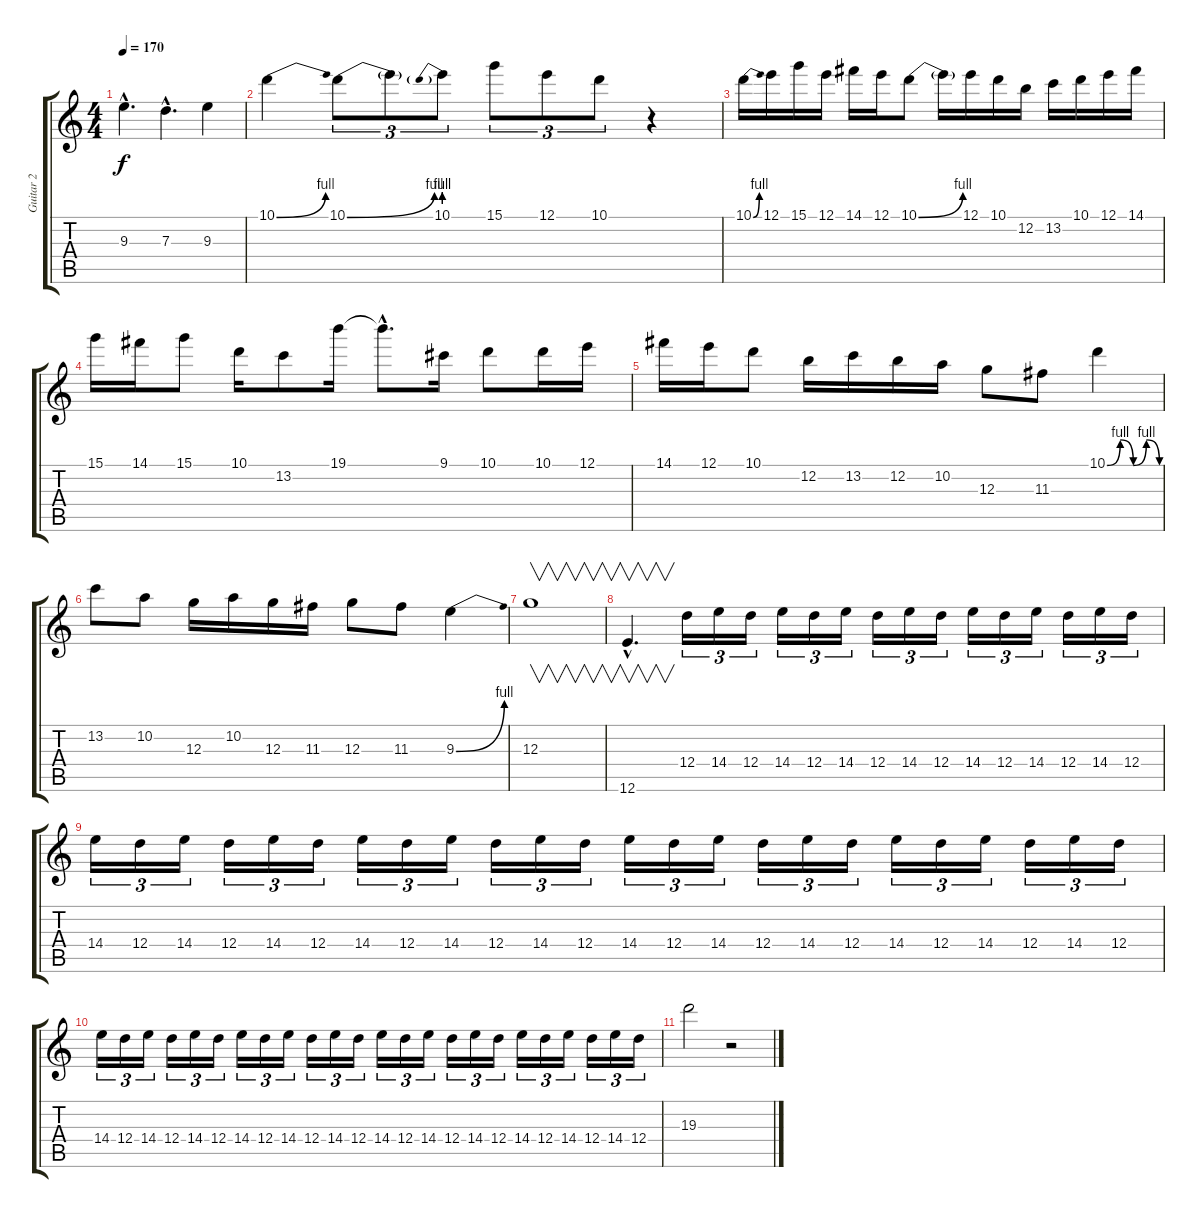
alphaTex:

\track ("Guitar 2" "Guitar 2") {instrument overdrivenguitar}
\staff {score tabs}
\tuning (E4 B3 G3 D3 A2 E2) {hide}
\ts (4 4)
\tempo 170
\clef g2
\ks c
9.3{hac}.4{d dy f} 7.3{hac}.4{d} 9.3.4 |
10.1{be (bend 0 0 60 4)}.4 10.1{be (bend 0 0 60 4)}.8{tu (3 2)} 10.1{t}.8{tu (3 2)} 10.1{be (prebend 0 4 60 4)}.8{tu (3 2)} 15.1.8{tu (3 2)} 12.1.8{tu (3 2)} 10.1.8{tu (3 2)} r.4 |
10.1{be (bend 0 0 60 4)}.16 12.1.16 15.1.16 12.1.16 14.1.16 12.1.16 10.1{be (bend 0 0 60 4)}.8 10.1{t}.16 12.1.16 10.1.16 12.2.16 13.2.16 10.1.16 12.1.16 14.1.16 |
15.1.16 14.1.16 15.1.8 10.1.16 13.2.8 19.1.16 19.1{hac t}.8{d} 9.1.16 10.1.8 10.1.16 12.1.16 |
14.1.16 12.1.16 10.1.8 12.2.16 13.2.16 12.2.16 10.2.16 12.3.8 11.3.8 10.1{be (custom 0 0 15 4 30 0 45 4 60 0)}.4 |
13.2.8 10.2.8 12.3.16 10.2.16 12.3.16 11.3.16 12.3.8 11.3.8 9.3{be (bend 0 0 60 4)}.4 |
12.3.1{v} |
12.6{hac}.4{v d} 12.4.16{tu (3 2)} 14.4.16{tu (3 2)} 12.4.16{tu (3 2)} 14.4.16{tu (3 2)} 12.4.16{tu (3 2)} 14.4.16{tu (3 2)} 12.4.16{tu (3 2)} 14.4.16{tu (3 2)} 12.4.16{tu (3 2)} 14.4.16{tu (3 2)} 12.4.16{tu (3 2)} 14.4.16{tu (3 2)} 12.4.16{tu (3 2)} 14.4.16{tu (3 2)} 12.4.16{tu (3 2)} |
14.4.16{tu (3 2)} 12.4.16{tu (3 2)} 14.4.16{tu (3 2)} 12.4.16{tu (3 2)} 14.4.16{tu (3 2)} 12.4.16{tu (3 2)} 14.4.16{tu (3 2)} 12.4.16{tu (3 2)} 14.4.16{tu (3 2)} 12.4.16{tu (3 2)} 14.4.16{tu (3 2)} 12.4.16{tu (3 2)} 14.4.16{tu (3 2)} 12.4.16{tu (3 2)} 14.4.16{tu (3 2)} 12.4.16{tu (3 2)} 14.4.16{tu (3 2)} 12.4.16{tu (3 2)} 14.4.16{tu (3 2)} 12.4.16{tu (3 2)} 14.4.16{tu (3 2)} 12.4.16{tu (3 2)} 14.4.16{tu (3 2)} 12.4.16{tu (3 2)} |
14.4.16{tu (3 2)} 12.4.16{tu (3 2)} 14.4.16{tu (3 2)} 12.4.16{tu (3 2)} 14.4.16{tu (3 2)} 12.4.16{tu (3 2)} 14.4.16{tu (3 2)} 12.4.16{tu (3 2)} 14.4.16{tu (3 2)} 12.4.16{tu (3 2)} 14.4.16{tu (3 2)} 12.4.16{tu (3 2)} 14.4.16{tu (3 2)} 12.4.16{tu (3 2)} 14.4.16{tu (3 2)} 12.4.16{tu (3 2)} 14.4.16{tu (3 2)} 12.4.16{tu (3 2)} 14.4.16{tu (3 2)} 12.4.16{tu (3 2)} 14.4.16{tu (3 2)} 12.4.16{tu (3 2)} 14.4.16{tu (3 2)} 12.4.16{tu (3 2)} |
19.3.2 r.2
